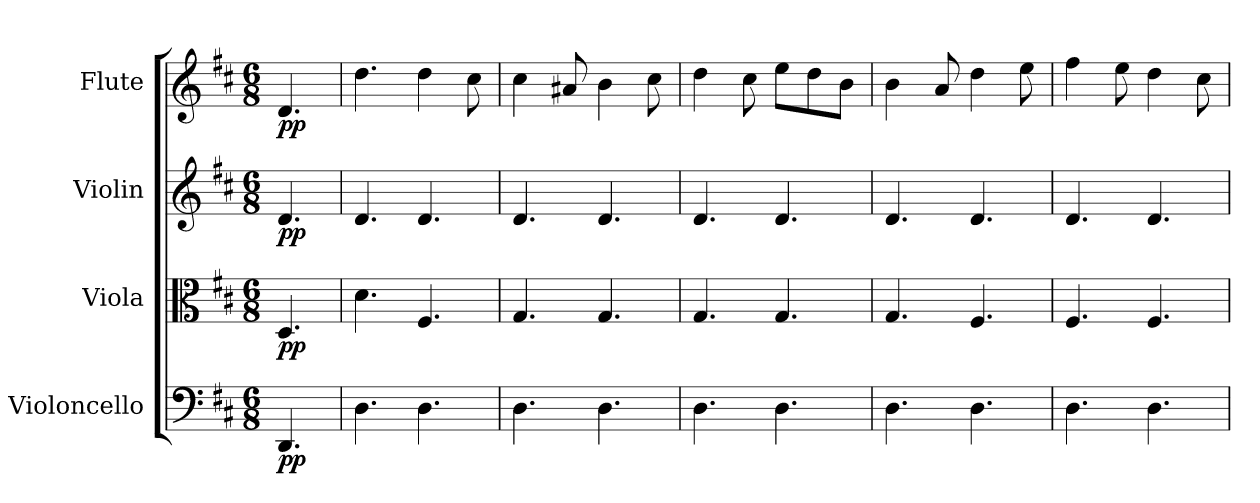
**kern	**dynam	**kern	**dynam	**kern	**dynam	**kern	**dynam
*part4	*part4	*part3	*part3	*part2	*part2	*part1	*part1
*staff4	*staff4	*staff3	*staff3	*staff2	*staff2	*staff1	*staff1
*I"Violoncello	*	*I"Viola	*	*I"Violin	*	*I"Flute	*
*I'Vc	*	*I'Vla	*	*I'Vln	*	*I'Fl	*
*clefF4	*	*clefC3	*	*clefG2	*	*clefG2	*
*k[f#c#]	*	*k[f#c#]	*	*k[f#c#]	*	*k[f#c#]	*
*D:	*	*D:	*	*D:	*	*D:	*
*M6/8	*	*M6/8	*	*M6/8	*	*M6/8	*
*MM204	*	*MM204	*	*MM204	*	*MM204	*
=	=	=	=	=	=	=	=
4.DD	pp	4.D	pp	4.d	pp	4.d	pp
=1	=1	=1	=1	=1	=1	=1	=1
4.D	.	4.d	.	4.d	.	4.dd	.
4.D	.	4.F#	.	4.d	.	4dd	.
.	.	.	.	.	.	8cc#	.
=2	=2	=2	=2	=2	=2	=2	=2
4.D	.	4.G	.	4.d	.	4cc#	.
.	.	.	.	.	.	8a#X	.
4.D	.	4.G	.	4.d	.	4b	.
.	.	.	.	.	.	8cc#	.
=3	=3	=3	=3	=3	=3	=3	=3
4.D	.	4.G	.	4.d	.	4dd	.
.	.	.	.	.	.	8cc#	.
4.D	.	4.G	.	4.d	.	8ee\L	.
.	.	.	.	.	.	8dd\	.
.	.	.	.	.	.	8b\J	.
=4	=4	=4	=4	=4	=4	=4	=4
4.D	.	4.G	.	4.d	.	4b	.
.	.	.	.	.	.	8a	.
4.D	.	4.F#	.	4.d	.	4dd	.
.	.	.	.	.	.	8ee	.
=5	=5	=5	=5	=5	=5	=5	=5
4.D	.	4.F#	.	4.d	.	4ff#	.
.	.	.	.	.	.	8ee	.
4.D	.	4.F#	.	4.d	.	4dd	.
.	.	.	.	.	.	8cc#	.
=	=	=	=	=	=	=	=
*-	*-	*-	*-	*-	*-	*-	*-
